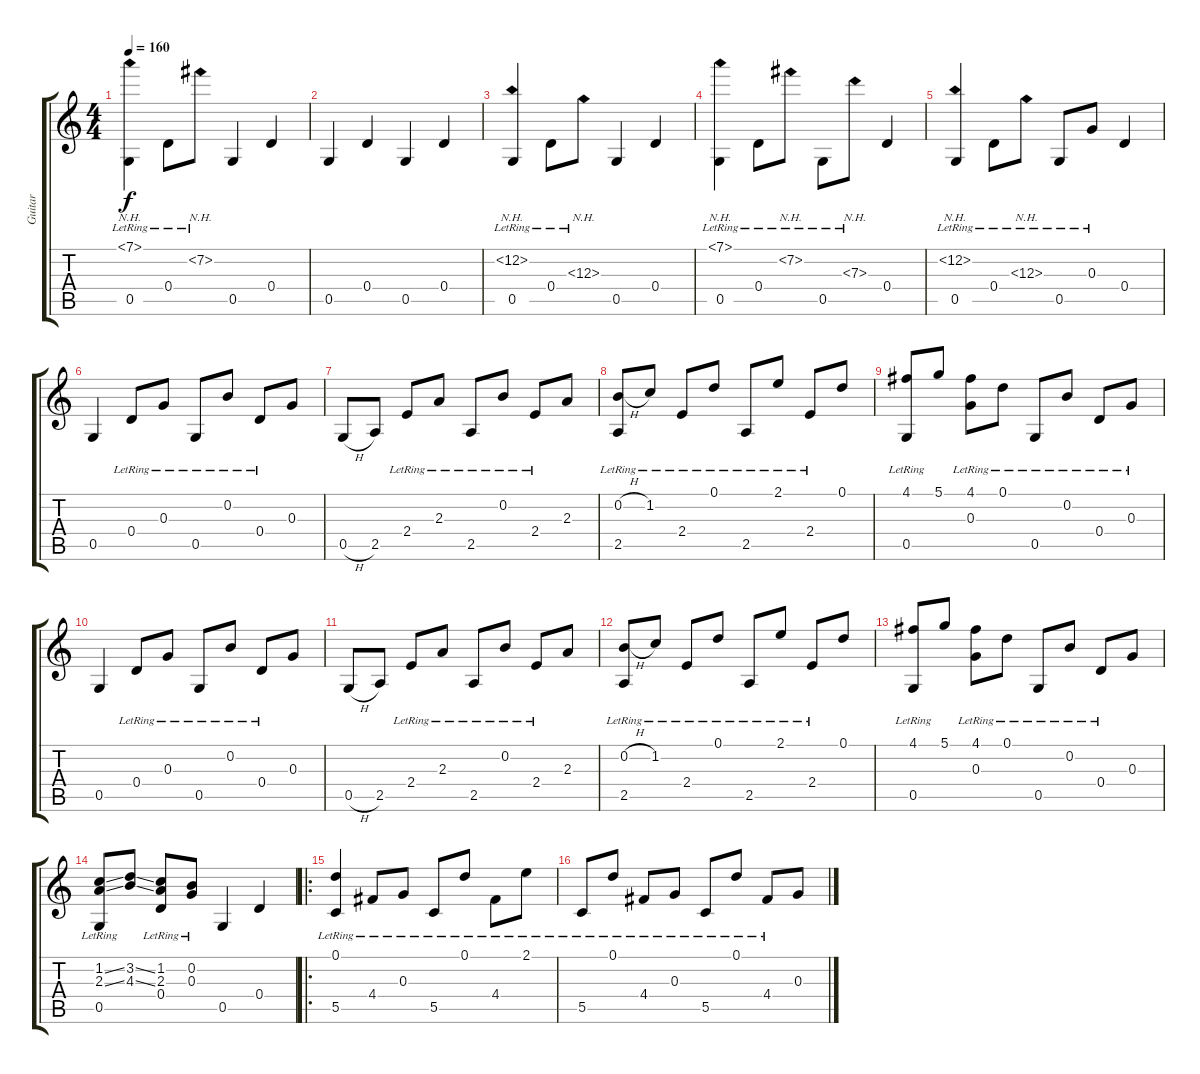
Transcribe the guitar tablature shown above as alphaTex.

\track ("Guitar" "Guitar") {instrument acousticguitarnylon}
\staff {score tabs}
\tuning (D4 B3 G3 D3 G2 D2) {hide}
\ts (4 4)
\tempo 160
\clef g2
\ks c
(7.1{nh lr} 0.5).4{dy f} 0.4{lr}.8 7.2{nh lr}.8 0.5.4 0.4.4 |
0.5.4 0.4.4 0.5.4 0.4.4 |
(12.2{nh lr} 0.5).4 0.4{lr}.8 12.3{nh lr}.8 0.5.4 0.4.4 |
(7.1{nh lr} 0.5).4 0.4{lr}.8 7.2{nh lr}.8 0.5{lr}.8 7.3{nh lr}.8 0.4.4 |
(12.2{nh lr} 0.5).4 0.4{lr}.8 12.3{nh lr}.8 0.5{lr}.8 0.3{lr}.8 0.4.4 |
0.5.4 0.4{lr}.8 0.3{lr}.8 0.5{lr}.8 0.2{lr}.8 0.4{lr}.8 0.3.8 |
0.5{h}.8 2.5.8 2.4{lr}.8 2.3{lr}.8 2.5{lr}.8 0.2{lr}.8 2.4{lr}.8 2.3.8 |
(0.2{h} 2.5{lr}).8 1.2{lr}.8 2.4{lr}.8 0.1{lr}.8 2.5{lr}.8 2.1{lr}.8 2.4{lr}.8 0.1.8 |
(4.1 0.5{lr}).8 5.1.8 (4.1 0.3{lr}).8 0.1{lr}.8 0.5{lr}.8 0.2{lr}.8 0.4{lr}.8 0.3{lr}.8 |
0.5.4 0.4{lr}.8 0.3{lr}.8 0.5{lr}.8 0.2{lr}.8 0.4{lr}.8 0.3.8 |
0.5{h}.8 2.5.8 2.4{lr}.8 2.3{lr}.8 2.5{lr}.8 0.2{lr}.8 2.4{lr}.8 2.3.8 |
(0.2{h} 2.5{lr}).8 1.2{lr}.8 2.4{lr}.8 0.1{lr}.8 2.5{lr}.8 2.1{lr}.8 2.4{lr}.8 0.1.8 |
(4.1 0.5{lr}).8 5.1.8 (4.1 0.3{lr}).8 0.1{lr}.8 0.5{lr}.8 0.2{lr}.8 0.4{lr}.8 0.3.8 |
(1.2{ss} 2.3{ss} 0.5{lr}).8 (3.2{ss} 4.3{ss}).8 (1.2 2.3 0.4{lr}).8 (0.2{lr} 0.3{lr}).8 0.5.4 0.4.4 |
\ro
(0.1{lr} 5.5{lr}).4 4.4{lr}.8 0.3{lr}.8 5.5{lr}.8 0.1{lr}.8 4.4{lr}.8 2.1{lr}.8 |
5.5{lr}.8 0.1{lr}.8 4.4{lr}.8 0.3{lr}.8 5.5{lr}.8 0.1{lr}.8 4.4{lr}.8 0.3.8
